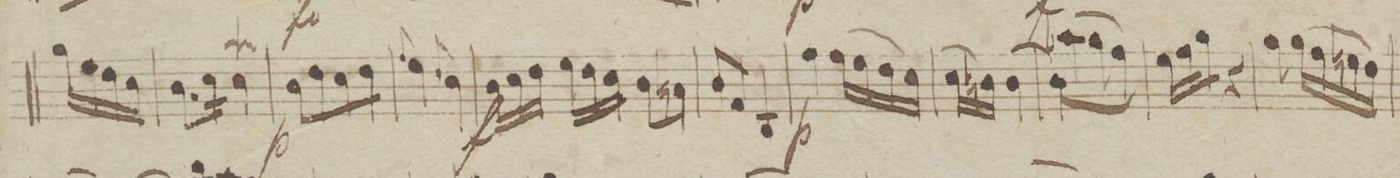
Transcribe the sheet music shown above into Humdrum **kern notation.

**kern	**dynam
*I"Violio 1mo	*
*clefG2	*
*k[b-e-a-]	*
*M2/4	*
16gg\LL	.
16ee-\	.
16dd\	.
16cc\JJ	.
=101	=101
8.b-\L	.
16cc\Jk	.
4ccW\	.
=102	=102
8b-\L	p
8dd\	.
8cc\	.
8dd\J	.
=103	=103
8qqff/	.
4ee-\	.
8qqdd/	.
4cc\	.
=104	=104
24b-\LL	f
24cc\	.
24dd\JJ	.
24ee-\LL	.
24dd\	.
24cc\JJ	.
8b-\L	.
8an\J	.
=105	=105
8b-/L	.
8f/J	.
4B-/	.
=106	=106
4ff\	p
(16ff\LL	.
16ee-\	.
16dd\	.
16cc\JJ)	.
=107	=107
(16cc\LL	.
16bn\JJ)	.
[4.b\	.
=108	=108
8b\L]	.
(8aa-X\	.
8gg\	.
8ff\J)	.
=109	=109
16ee-\LL	.
16ff\J	.
8gg\J	.
4r	.
=110	=110
4gg\	.
(16gg\LL	.
16ff\	.
16een\	.
16dd\JJ)	.
=111	=111
*-	*-
